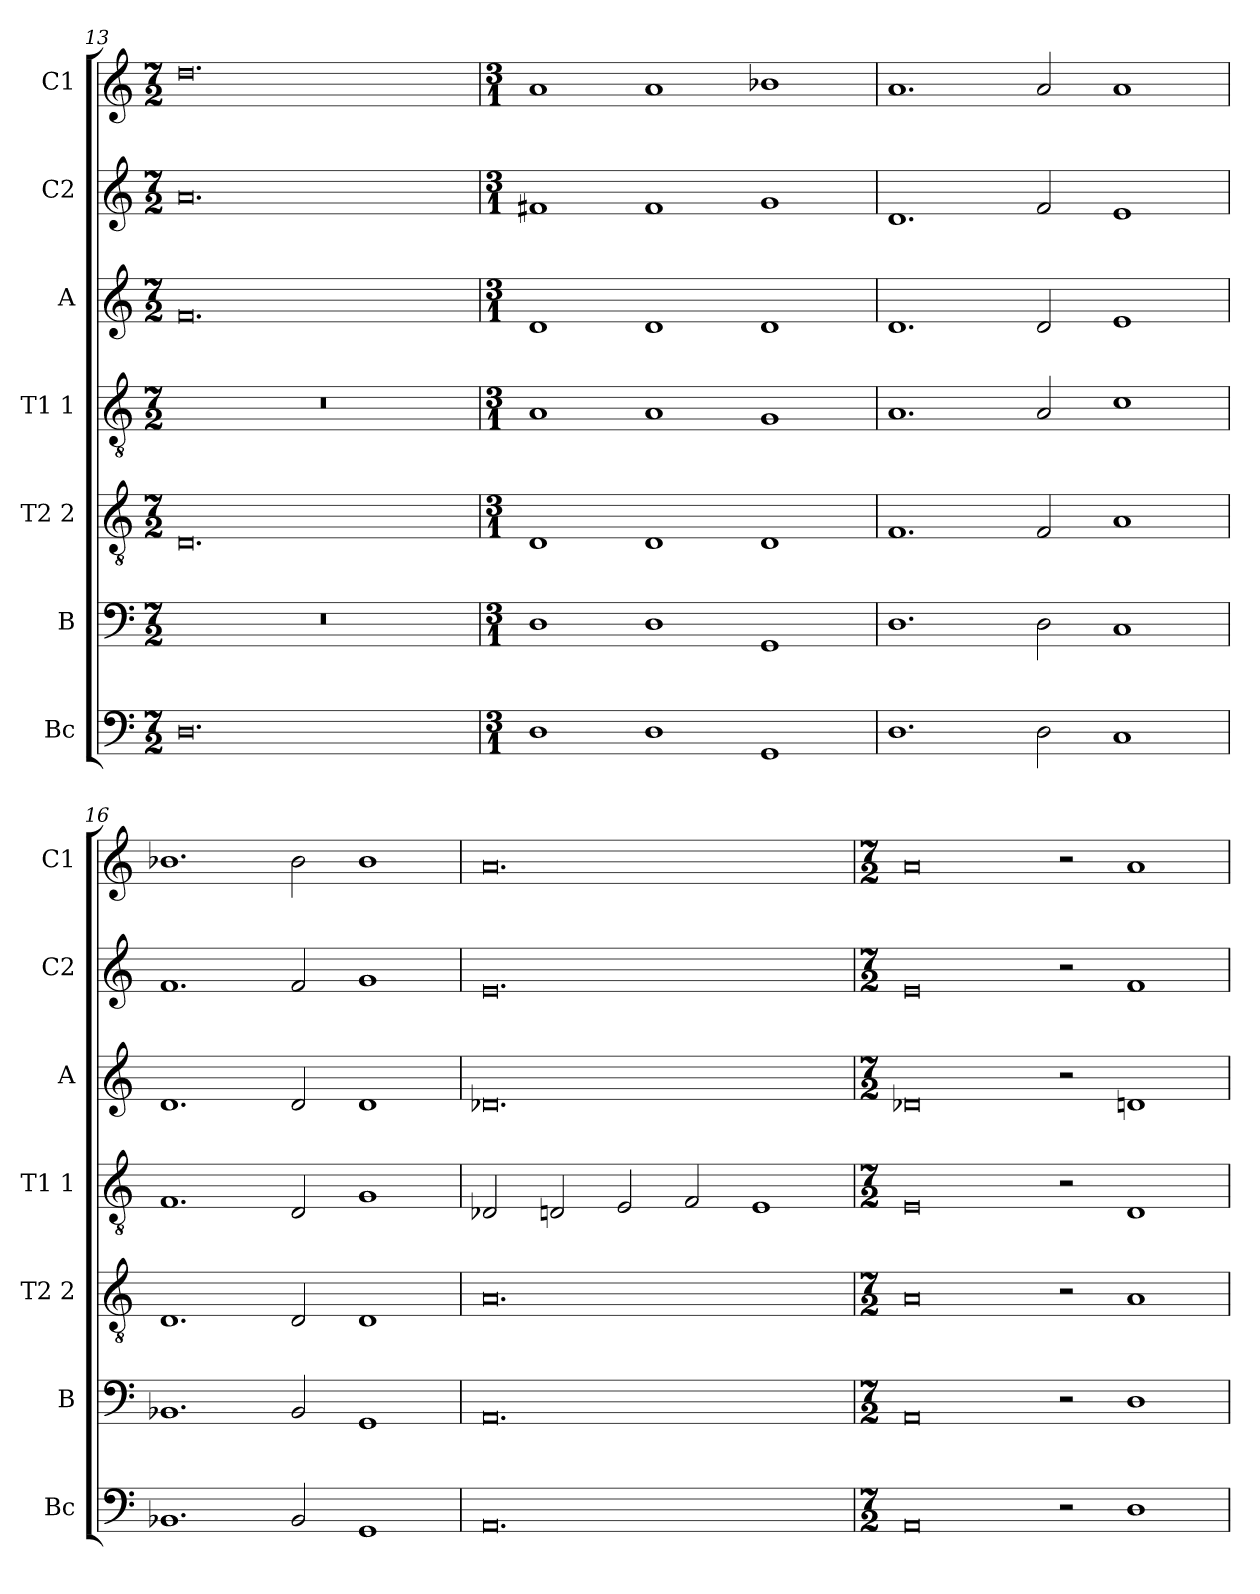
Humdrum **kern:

**kern	**kern	**kern	**kern	**kern	**kern	**kern
*part7	*part6	*part5	*part4	*part3	*part2	*part1
*staff7	*staff6	*staff5	*staff4	*staff3	*staff2	*staff1
*I"Bc	*I"B	*I"T2 2	*I"T1 1	*I"A	*I"C2	*I"C1
*I'Bc	*I'B	*I'T2 2	*I'T1 1	*I'A	*I'C2	*I'C1
!!LO:PB:g=z
*clefF4	*clefF4	*clefGv2	*clefGv2	*clefG2	*clefG2	*clefG2
*k[]	*k[]	*k[]	*k[]	*k[]	*k[]	*k[]
*M7/2	*M7/2	*M7/2	*M7/2	*M7/2	*M7/2	*M7/2
=13	=13	=13	=13	=13	=13	=13
0.D	2%7r	0.D	2%7r	0.f	0.a	0.dd
2ryy	.	2ryy	.	2ryy	2ryy	2ryy
=14	=14	=14	=14	=14	=14	=14
*M3/1	*M3/1	*M3/1	*M3/1	*M3/1	*M3/1	*M3/1
1D	1D	1D	1A	1d	1f#X	1a
1D	1D	1D	1A	1d	1f#	1a
1GG	1GG	1D	1G	1d	1g	1b-X
=15	=15	=15	=15	=15	=15	=15
1.D	1.D	1.F	1.A	1.d	1.d	1.a
2D\	2D\	2F/	2A/	2d/	2f/	2a/
1C	1C	1A	1c	1e	1e	1a
!!LO:PB:g=z
=16	=16	=16	=16	=16	=16	=16
1.BB-X	1.BB-X	1.D	1.F	1.d	1.f	1.b-X
2BB-/	2BB-/	2D/	2D/	2d/	2f/	2b-\
1GG	1GG	1D	1G	1d	1g	1b-
=17	=17	=17	=17	=17	=17	=17
0.AA	0.AA	0.A	2D-X/	0.d-X	0.e	0.a
.	.	.	2Dn/	.	.	.
.	.	.	2E/	.	.	.
.	.	.	2F/	.	.	.
.	.	.	1E	.	.	.
!!LO:PB:g=z
=18	=18	=18	=18	=18	=18	=18
*M7/2	*M7/2	*M7/2	*M7/2	*M7/2	*M7/2	*M7/2
0AA	0AA	0A	0E	0d-X	0e	0a
2r	2r	2r	2r	2r	2r	2r
1D	1D	1A	1D	1dn	1f	1a
=	=	=	=	=	=	=
*-	*-	*-	*-	*-	*-	*-
